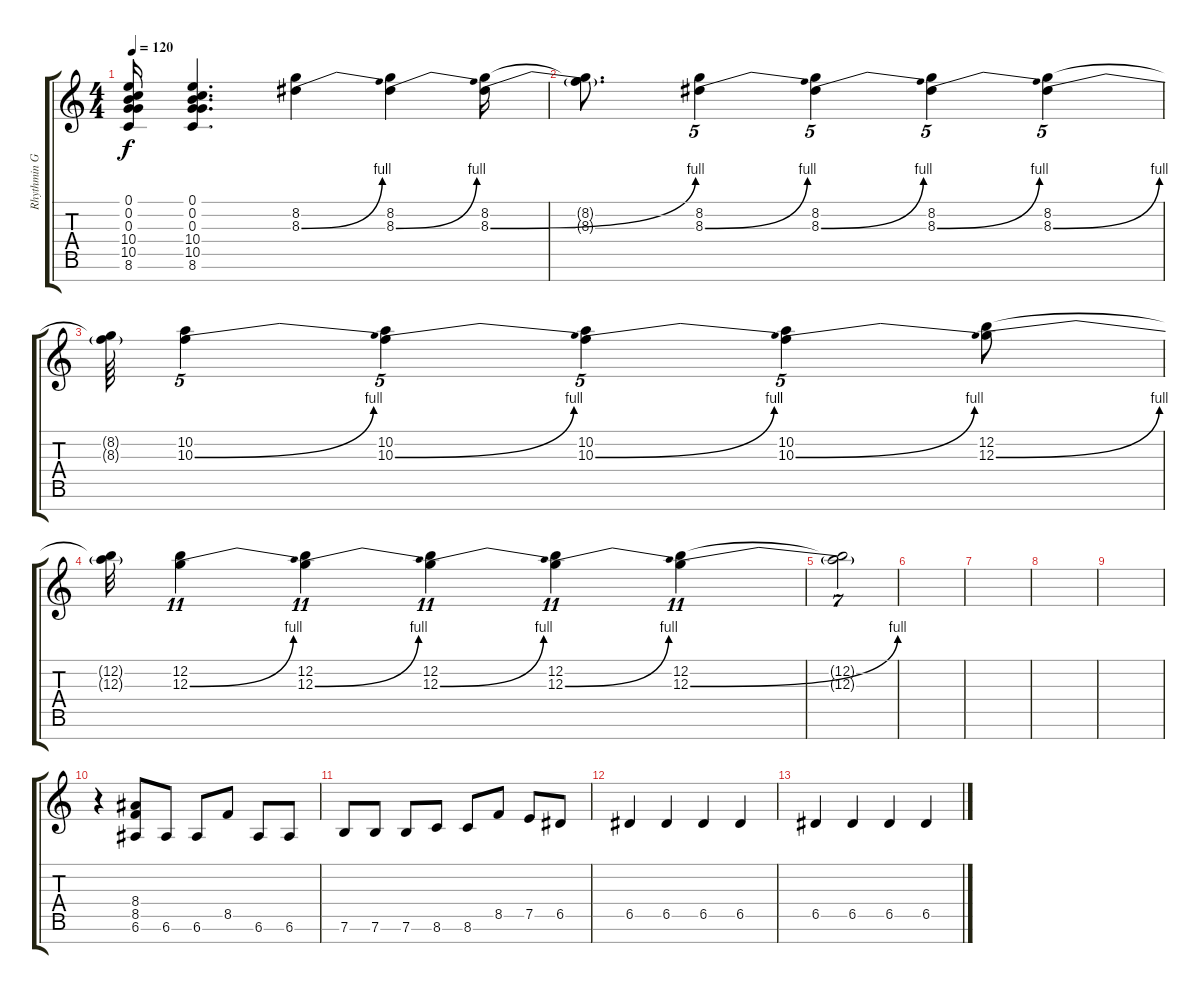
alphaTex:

\track ("Rhythmin Guitar #2" "Rhythmin G") {instrument distortionguitar}
\staff {score tabs}
\tuning (E4 B3 G3 D3 A2 E2 B1) {hide}
\ts (4 4)
\tempo 120
\clef g2
\ks c
(0.1{t} 0.2{t} 0.3{t} 10.4{t} 10.5{t} 8.6{t}).16{dy f} (0.1 0.2 0.3 10.4 10.5 8.6).4{d} (8.2 8.3{be (bend 0 0 60 4)}).4 (8.2 8.3{be (bend 0 0 60 4)}).4 (8.2 8.3{be (bend 0 0 60 4)}).16 |
(8.2{t} 8.3{t}).8{d} (8.2 8.3{be (bend 0 0 60 4)}).4{tu (5 4)} (8.2 8.3{be (bend 0 0 60 4)}).4{tu (5 4)} (8.2 8.3{be (bend 0 0 60 4)}).4{tu (5 4)} (8.2 8.3{be (bend 0 0 60 4)}).4{tu (5 4)} |
(8.2{t} 8.3{t}).64 (10.2 10.3{be (bend 0 0 60 4)}).4{tu (5 4)} (10.2 10.3{be (bend 0 0 60 4)}).4{tu (5 4)} (10.2 10.3{be (bend 0 0 60 4)}).4{tu (5 4)} (10.2 10.3{be (bend 0 0 60 4)}).4{tu (5 4)} (12.2 12.3{be (bend 0 0 60 4)}).8 |
(12.2{t} 12.3{t}).32 (12.2 12.3{be (bend 0 0 60 4)}).4{tu (11 8)} (12.2 12.3{be (bend 0 0 60 4)}).4{tu (11 8)} (12.2 12.3{be (bend 0 0 60 4)}).4{tu (11 8)} (12.2 12.3{be (bend 0 0 60 4)}).4{tu (11 8)} (12.2 12.3{be (bend 0 0 60 4)}).4{tu (11 8)} |
(12.2{t} 12.3{t}).2{tu (7 4)} |
|
|
|
|
r.4 (8.4 8.5 6.6).8 6.6.8 6.6.8 8.5.8 6.6.8 6.6.8 |
7.6.8 7.6.8 7.6.8 8.6.8 8.6.8 8.5.8 7.5.8 6.5.8 |
6.5.4 6.5.4 6.5.4 6.5.4 |
6.5.4 6.5.4 6.5.4 6.5.4
